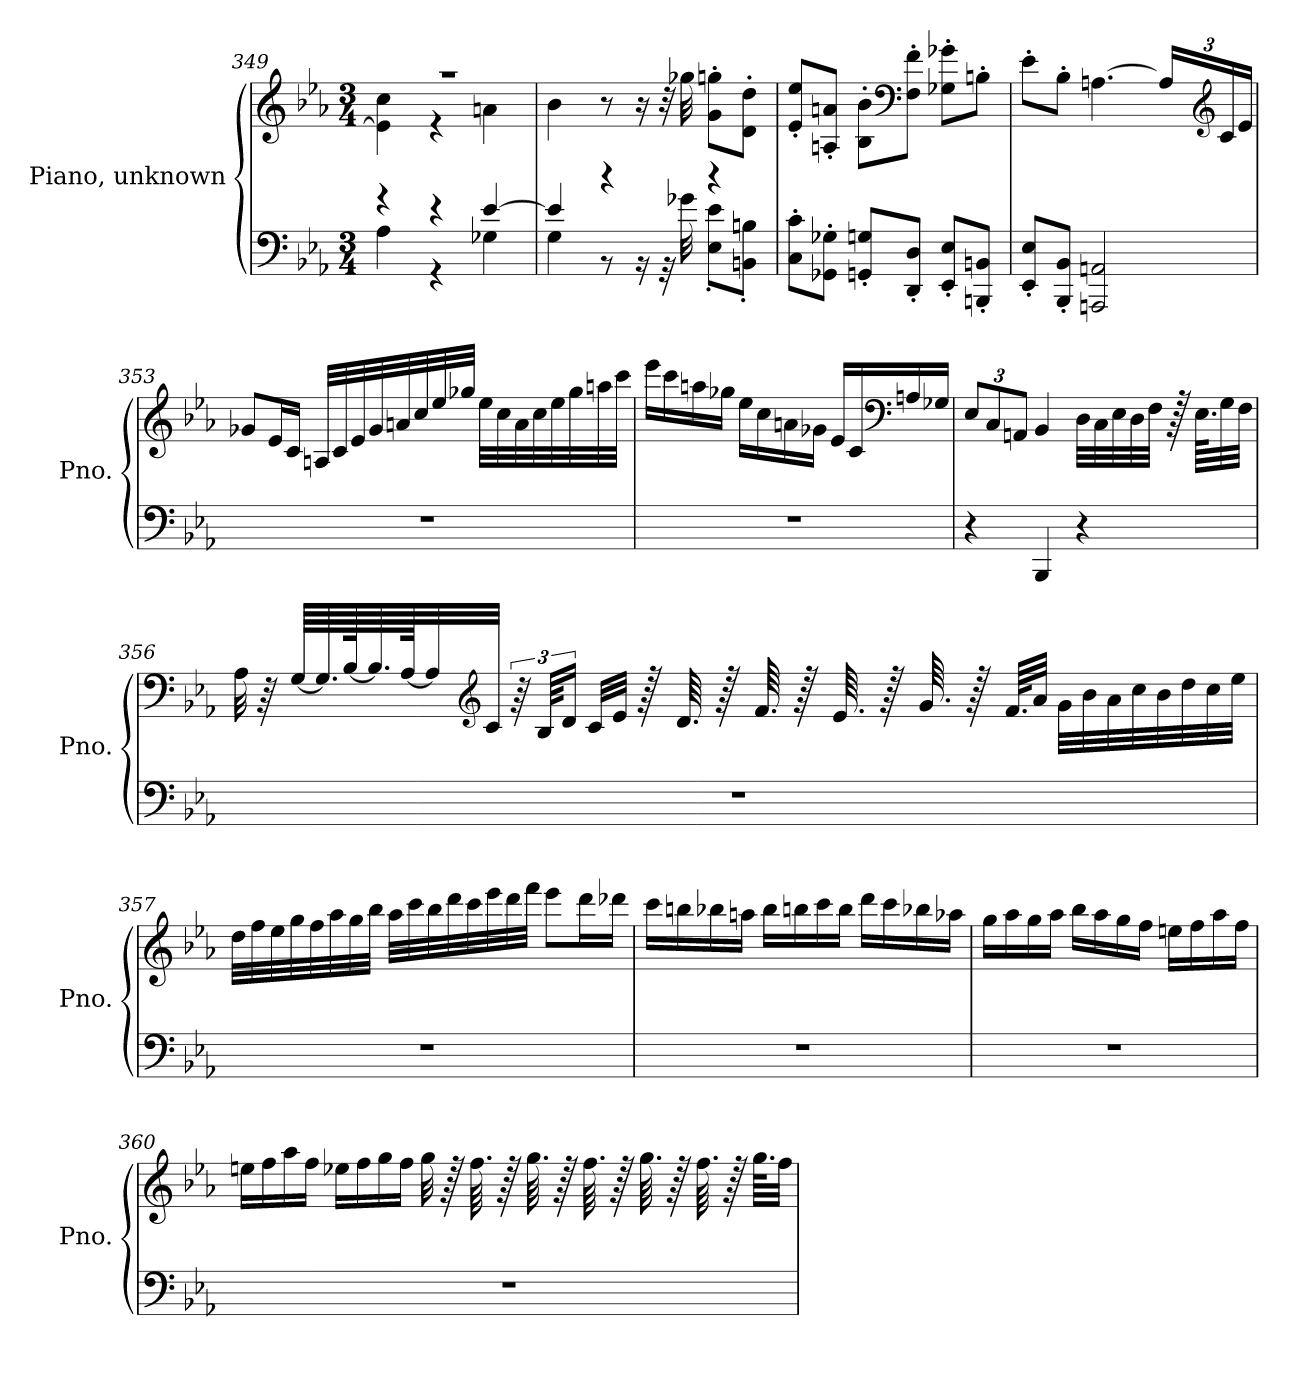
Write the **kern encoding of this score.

**kern	**kern
*part1	*part1
*staff2	*staff1
*I"Piano, unknown	*
*I'Pno.	*
*clefF4	*clefG2
*k[b-e-a-]	*k[b-e-a-]
*M3/4	*M3/4
=349	=349
*^	*^
4r	4A-\	2.r	4e-\] 4cc\
4r	4r	.	4r
[4e-/	4G-X\	.	4an\
*	*	*v	*v
!!LO:LB:g=z
=350	=350	=350
4e-/]	4G\	4b-\
4r	8r	8r
.	16r	16r
.	32r	32r
.	32g-X\	32gg-X\
4r	8E-\' 8e-\'L	8g\' 8ggn\'L
.	8BBn\' 8Bn\'J	8d\' 8dd\'J
*v	*v	*
=351	=351
8C\' 8c\'L	8e-/' 8ee-/'L
8GG-X\' 8G-X\'J	8An/' 8an/'J
8GGn/' 8Gn/'L	8B-\' 8b-\'L
*	*clefF4
8DD/' 8D/'J	8F\' 8f\'J
8EE-/' 8E-/'L	8G-X\' 8g-X\'L
8BBBn/' 8BBn/'J	8Bn'\J
=352	=352
8EE-/' 8E-/'L	8e-'\L
8BBB-/' 8BB-/'J	8B-'\J
2AAAn/ 2AAn/	[4.An\
*	*Xbrackettup
.	24A/LL]
*	*clefG2
.	24c/
.	24e-/JJ
!!LO:PB:g=z
=353	=353
2.r	8g-X/L
.	16e-/L
.	16c/JJ
.	32An/LLL
.	32c/
.	32e-/
.	32g-/
.	32an/
.	32cc/
.	32ee-/
.	32gg-X/JJJ
.	32ee-\LLL
.	32cc\
.	32a\
.	32cc\
.	32ee-\
.	32gg-\
.	32aan\
.	32ccc\JJJ
=354	=354
2.r	16eee-\LL
.	16ccc\
.	16aan\
.	16gg-X\JJ
.	16ee-\LL
.	16cc\
.	16an\
.	16g-X\JJ
.	16e-/LL
.	16c/
*	*clefF4
.	16An/
.	16G-X/JJ
!!LO:LB:g=z
=355	=355
4r	12E-/L
.	12C/
.	12AAn/J
4BBB-/	4BB-/
4r	32D\LLL
.	32C\
.	32E-\
.	32D\
.	32F\JJJ
.	128r
.	64.E-\KLLL
.	32G\
.	32F\JJJ
!!LO:LB:g=z
=356	=356
2.r	32A-\
.	64r
.	[64G/LLLL
.	64.G/]
.	[128B-/K
.	64.B-/]
.	[128A-/JK
.	32A-/]
*	*clefG2
.	32c/JJJ
*	*brackettup
.	96r
.	96B-/KKLL
.	24d/JJ
.	32c/LLL
.	32e-/JJJ
.	128r
.	64.d/
.	128r
.	64.f/
.	128r
.	64.e-/
.	128r
.	64.g/
.	128r
.	64.f/KLLL
.	32a-/JJJ
.	32g\LLL
.	32b-\
.	32a-\
.	32cc\
.	32b-\
.	32dd\
.	32cc\
.	32ee-\JJJ
!!LO:LB:g=z
=357	=357
2.r	32dd\LLL
.	32ff\
.	32ee-\
.	32gg\
.	32ff\
.	32aa-\
.	32gg\
.	32bb-\JJJ
.	32aa-\LLL
.	32ccc\
.	32bb-\
.	32ddd\
.	32ccc\
.	32eee-\
.	32ddd\
.	32fff\JJJ
.	8eee-\L
.	16ddd\L
.	16ddd-X\JJ
=358	=358
2.r	16ccc\LL
.	16bbn\
.	16bb-X\
.	16aan\JJ
.	16bb-\LL
.	16bbn\
.	16ccc\
.	16bb\JJ
.	16ddd\LL
.	16ccc\
.	16bb-X\
.	16aa-X\JJ
!!LO:LB:g=z
=359	=359
2.r	16gg\LL
.	16aa-\
.	16gg\
.	16aa-\JJ
.	16bb-\LL
.	16aa-\
.	16gg\
.	16ff\JJ
.	16een\LL
.	16ff\
.	16aa-\
.	16ff\JJ
=360	=360
2.r	16een\LL
.	16ff\
.	16aa-\
.	16ff\JJ
.	16ee-X\LL
.	16ff\
.	16gg\
.	16ff\JJ
.	32gg\
.	128r
.	64.ff\
.	128r
.	64.gg\
.	128r
.	64.ff\
.	128r
.	64.gg\
.	128r
.	64.ff\
.	128r
.	64.gg\KLLL
.	32ff\JJJ
=	=
*-	*-
